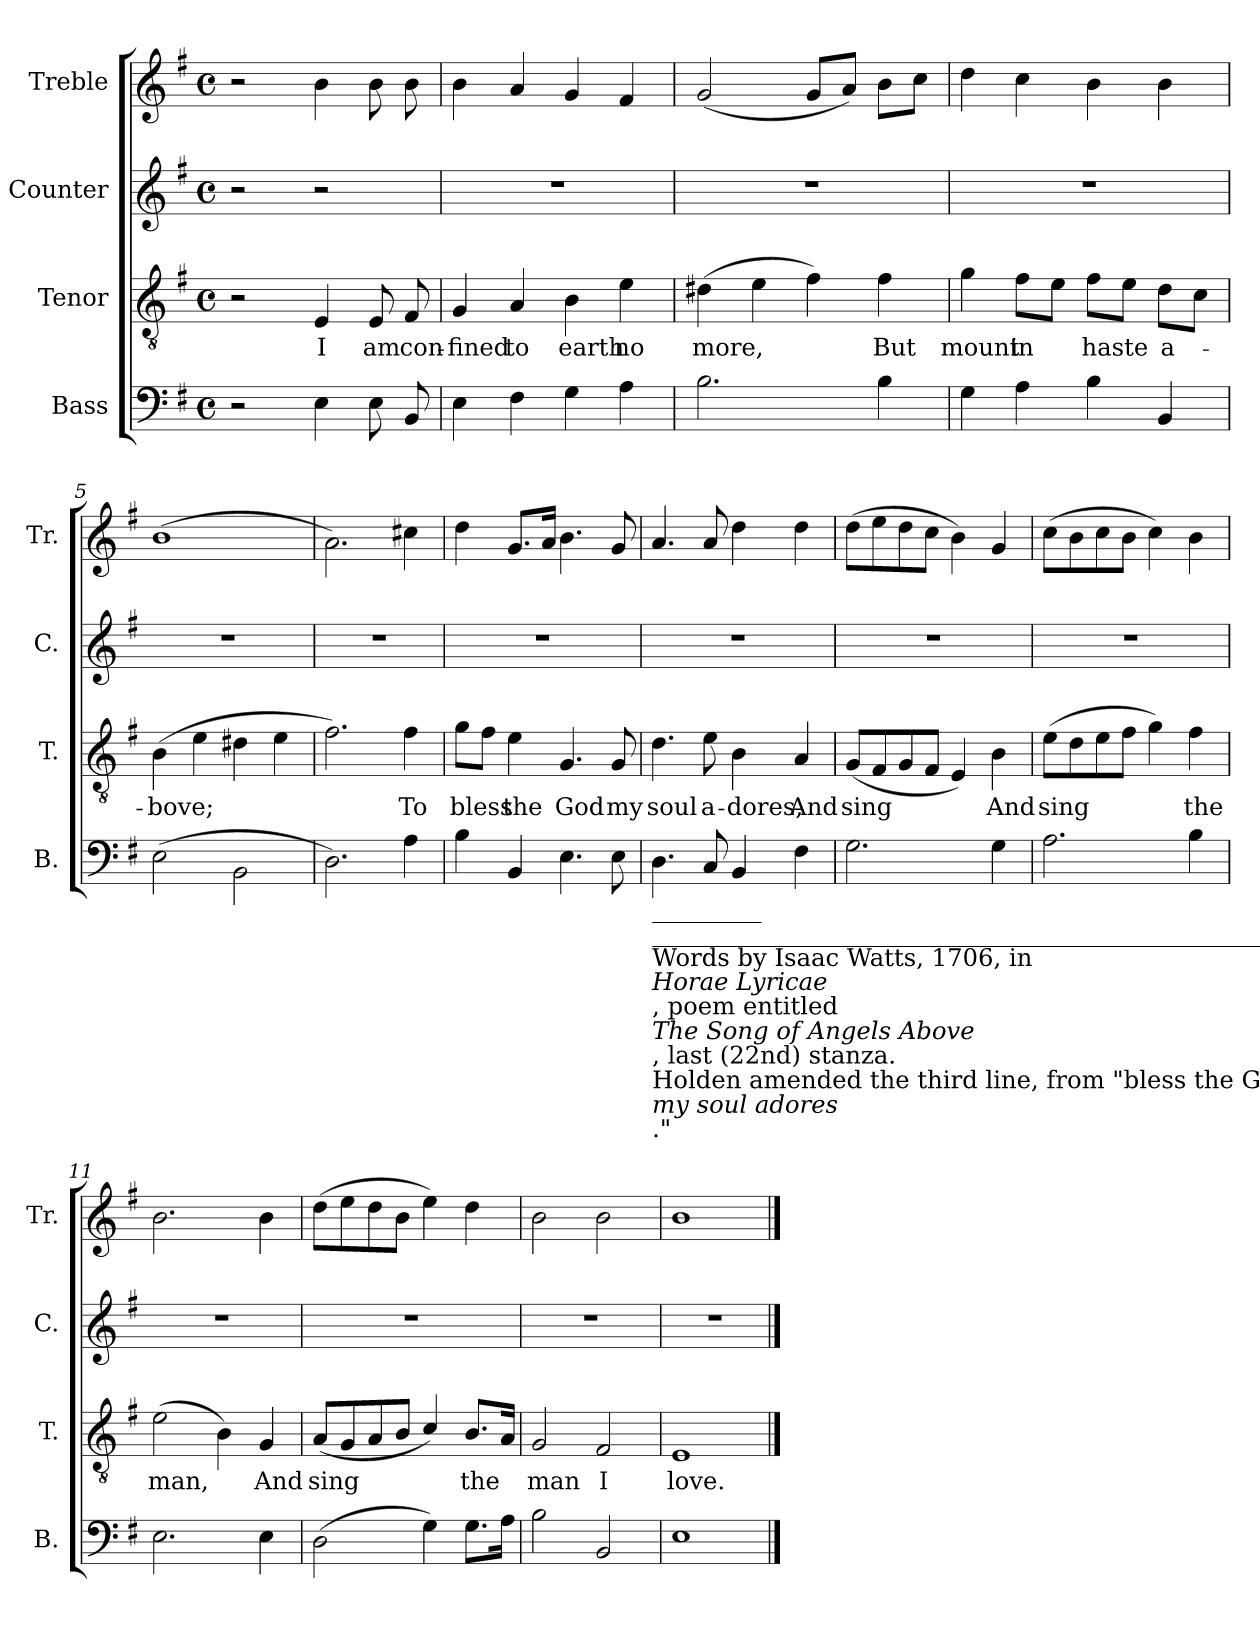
**kern	**kern	**text	**kern	**kern
*part4	*part3	*part3	*part2	*part1
*staff4	*staff3	*staff3	*staff2	*staff1
*I"Bass	*I"Tenor	*	*I"Counter	*I"Treble
*I'B.	*I'T.	*	*I'C.	*I'Tr.
*clefF4	*clefGv2	*	*clefG2	*clefG2
*k[f#]	*k[f#]	*	*k[f#]	*k[f#]
*M4/4	*M4/4	*	*M4/4	*M4/4
*met(c)	*met(c)	*	*met(c)	*met(c)
*MM80	*MM80	*	*MM80	*MM80
=1	=1	=1	=1	=1
2r	2r	.	2r	2r
!	!	!LO:LY:b	!	!
4E!\	4E!/	I	2r	4b!\
!	!	!LO:LY:b	!	!
8E!\	8E!/	am	.	8b!\
!	!	!LO:LY:b	!	!
8BB!/	8F#!/	con-	.	8b!\
=2	=2	=2	=2	=2
!	!	!LO:LY:b	!	!
4E!\	4G!/	-fined	1r	4b!\
!	!	!LO:LY:b	!	!
4F#!\	4A!/	to	.	4a!/
!	!	!LO:LY:b	!	!
4G!\	4B!\	earth	.	4g!/
!	!	!LO:LY:b	!	!
4A!\	4e!\	no	.	4f#!/
=3	=3	=3	=3	=3
!	!	!LO:LY:b	!	!
2.B!\	(>4d#X!\	more,	1r	(<2g!/
.	4e!\	.	.	.
.	4f#!\)	.	.	8g!/L
.	.	.	.	8a!/J)
!	!	!LO:LY:b	!	!
4B!\	4f#!\	But	.	8b!\L
.	.	.	.	8cc!\J
=4	=4	=4	=4	=4
!	!	!LO:LY:b	!	!
4G!\	4g!\	mount	1r	4dd!\
!	!	!LO:LY:b	!	!
4A!\	8f#!\L	in	.	4cc!\
.	8e!\J	.	.	.
!	!	!LO:LY:b	!	!
4B!\	8f#!\L	haste	.	4b!\
.	8e!\J	.	.	.
!	!	!LO:LY:b	!	!
4BB!/	8d!\L	a-	.	4b!\
.	8c!\J	.	.	.
=5	=5	=5	=5	=5
!	!	!LO:LY:b	!	!
(>2E!\	(>4B!\	-bove;	1r	(>1b!
.	4e!\	.	.	.
2BB!\	4d#X!\	.	.	.
.	4e!\	.	.	.
=6	=6	=6	=6	=6
2.D!\)	2.f#!\)	.	1r	2.a!\)
!	!	!LO:LY:b	!	!
4A!\	4f#!\	To	.	4cc#X!\
=7	=7	=7	=7	=7
!	!	!LO:LY:b	!	!
4B!\	8g!\L	bless	1r	4dd!\
.	8f#!\J	.	.	.
!	!	!LO:LY:b	!	!
4BB!/	4e!\	the	.	8.g!/L
.	.	.	.	16a!/Jk
!	!	!LO:LY:b	!	!
4.E!\	4.G!/	God	.	4.b!\
!	!	!LO:LY:b	!	!
8E!\	8G!/	my	.	8g!/
!!LO:LB:g=z
=8	=8	=8	=8	=8
!LO:TX:b:t=_________	!	!	!	!
!LO:TX:b:t=________________________________________________________________________________	!	!	!	!
!LO:TX:b:t=Words by Isaac Watts, 1706, in	!	!	!	!
!LO:TX:b:i:t=Horae Lyricae	!	!	!	!
!LO:TX:b:t=, poem entitled	!	!	!	!
!LO:TX:b:i:t=The Song of Angels Above	!	!	!	!
!LO:TX:b:t=, last (22nd) stanza.	!	!	!	!
!LO:TX:b:t=Holden amended the third line, from "bless the God that I adore" to "bless the God	!	!	!	!
!LO:TX:b:i:t=my soul adores	!	!	!	!
!LO:TX:b:t=."	!	!	!	!
!	!	!LO:LY:b	!	!
4.D!\	4.d!\	soul	1r	4.a!/
!	!	!LO:LY:b	!	!
8C!/	8e!\	a-	.	8a!/
!	!	!LO:LY:b	!	!
4BB!/	4B!\	-dores,	.	4dd!\
!	!	!LO:LY:b	!	!
4F#!\	4A!/	And	.	4dd!\
=9	=9	=9	=9	=9
!	!	!LO:LY:b	!	!
2.G!\	(<8G!/L	sing	1r	(>8dd!\L
.	8F#!/	.	.	8ee!\
.	8G!/	.	.	8dd!\
.	8F#!/J	.	.	8cc!\J
.	4E!/)	.	.	4b!\)
!	!	!LO:LY:b	!	!
4G!\	4B!\	And	.	4g!/
=10	=10	=10	=10	=10
!	!	!LO:LY:b	!	!
2.A!\	(>8e!\L	sing	1r	(>8cc!\L
.	8d!\	.	.	8b!\
.	8e!\	.	.	8cc!\
.	8f#!\J	.	.	8b!\J
.	4g!\)	.	.	4cc!\)
!	!	!LO:LY:b	!	!
4B!\	4f#!\	the	.	4b!\
=11	=11	=11	=11	=11
!	!	!LO:LY:b	!	!
2.E!\	(>2e!\	man,	1r	2.b!\
.	4B!\)	.	.	.
!	!	!LO:LY:b	!	!
4E!\	4G!/	And	.	4b!\
=12	=12	=12	=12	=12
!	!	!LO:LY:b	!	!
(>2D!\	(<8A!/L	sing	1r	(>8dd!\L
.	8G!/	.	.	8ee!\
.	8A!/	.	.	8dd!\
.	8B!/J	.	.	8b!\J
4G!\)	4c!/)	.	.	4ee!\)
!	!	!LO:LY:b	!	!
8.G!\L	8.B!/L	the	.	4dd!\
16A!\Jk	16A!/Jk	.	.	.
=13	=13	=13	=13	=13
!	!	!LO:LY:b	!	!
2B!\	2G!/	man	1r	2b!\
!	!	!LO:LY:b	!	!
2BB!/	2F#!/	I	.	2b!\
=14	=14	=14	=14	=14
!	!	!LO:LY:b	!	!
1E!	1E!	love.	1r	1b!
==	==	==	==	==
*-	*-	*-	*-	*-
